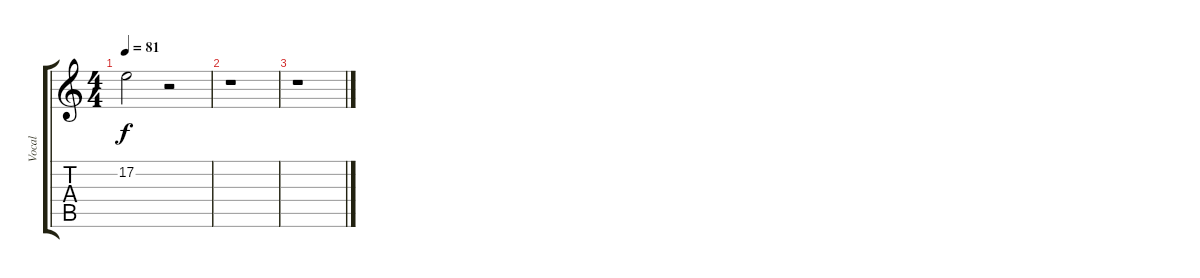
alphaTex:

\track ("Vocal" "Vocal") {instrument clarinet}
\staff {score tabs}
\tuning (E4 B3 G3 D3 A2 E2) {hide}
\ts (4 4)
\tempo 81
\clef g2
\ks c
17.2{t}.2{dy f} r.2 |
r.1 |
r.1
